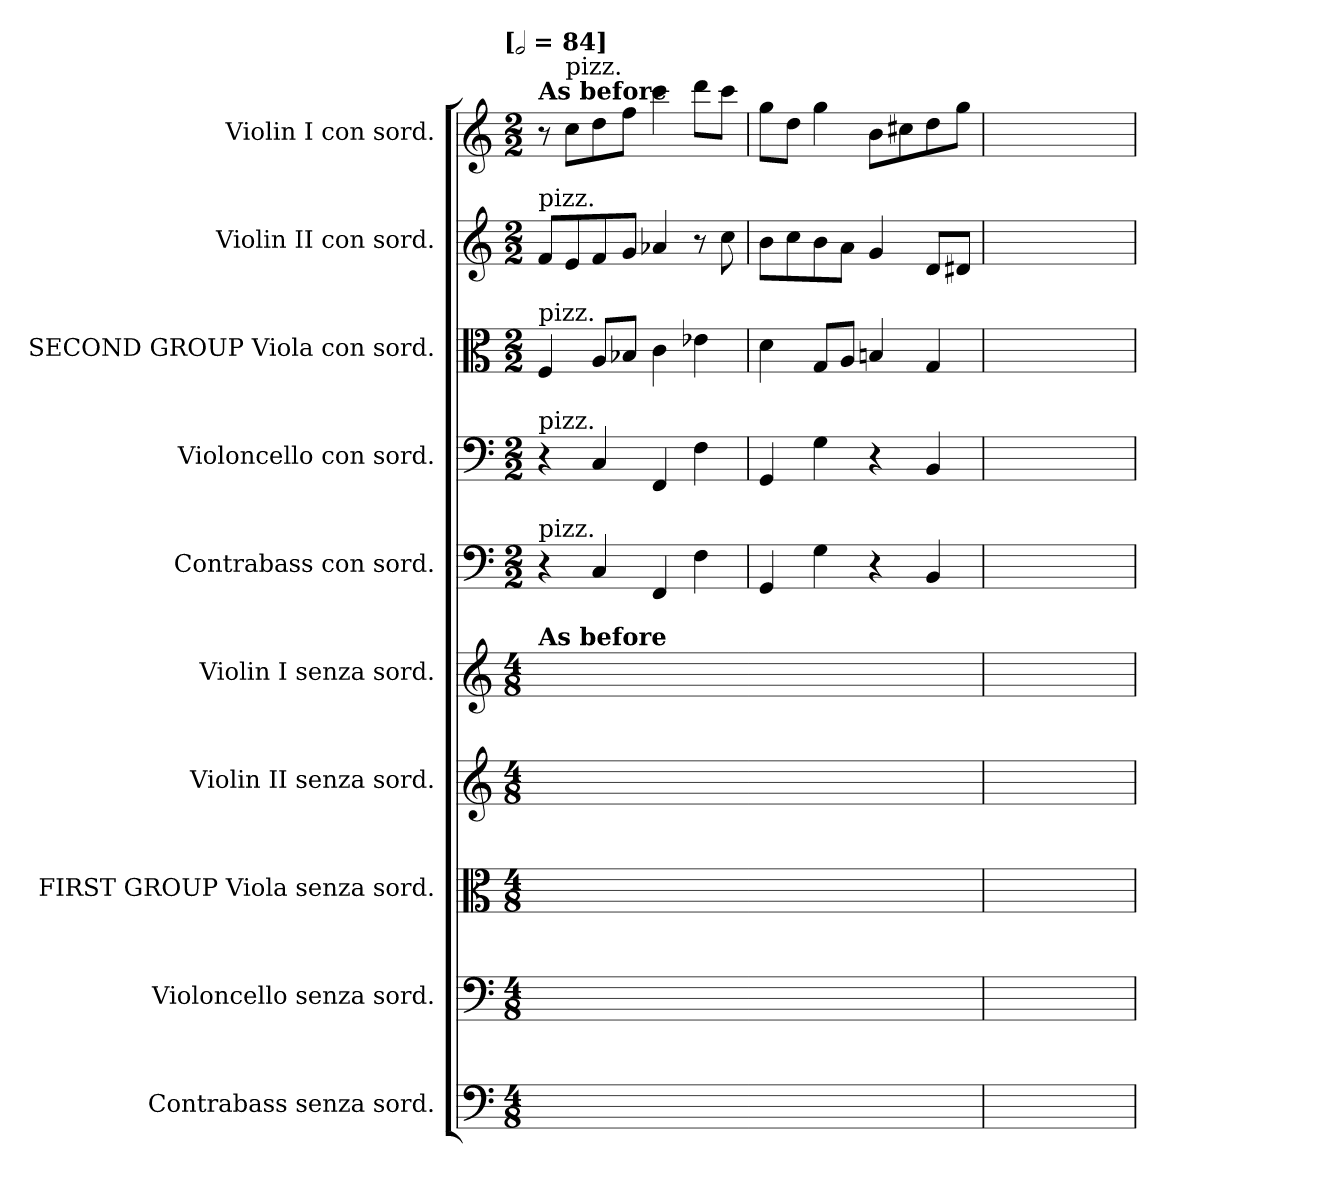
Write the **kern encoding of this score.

**kern	**kern	**kern	**kern	**kern	**kern	**kern	**kern	**kern	**kern
*part10	*part9	*part8	*part7	*part6	*part5	*part4	*part3	*part2	*part1
*staff10	*staff9	*staff8	*staff7	*staff6	*staff5	*staff4	*staff3	*staff2	*staff1
*I"Contrabass senza sord.	*I"Violoncello senza sord.	*I"FIRST GROUP Viola senza sord.	*I"Violin II senza sord.	*I"Violin I senza sord.	*I"Contrabass con sord.	*I"Violoncello con sord.	*I"SECOND GROUP Viola con sord.	*I"Violin II con sord.	*I"Violin I con sord.
*I'Cb.	*I'Vc.	*I'Vla.	*I'Vln. II	*I'Vln. I	*I'Cb.	*I'Vc.	*I'Vla.	*I'Vln. II	*I'Vln. I
*clefF4	*clefF4	*clefC3	*clefG2	*clefG2	*clefF4	*clefF4	*clefC3	*clefG2	*clefG2
*ITrd7c12	*	*	*	*	*ITrd7c12	*	*	*	*
*k[]	*k[]	*k[]	*k[]	*k[]	*k[]	*k[]	*k[]	*k[]	*k[]
*	*C:	*C:	*C:	*C:	*C:	*C:	*C:	*C:	*C:
!!LO:TX:omd:t=[[half] = 84]
*M4/8	*M4/8	*M4/8	*M4/8	*M4/8	*M2/2	*M2/2	*M2/2	*M2/2	*M2/2
*MM168	*MM168	*MM168	*MM168	*MM168	*MM168	*MM168	*MM168	*MM168	*MM168
=1	=1	=1	=1	=1	=1	=1	=1	=1	=1
!	!	!	!	!	!	!	!	!	!LO:TX:a:B:t=As before
!	!	!	!	!	!	!	!	!LO:TX:a:t=pizz.	!
!	!	!	!	!	!	!	!LO:TX:a:t=pizz.	!	!
!	!	!	!	!	!	!LO:TX:a:t=pizz.	!	!	!
!	!	!	!	!	!LO:TX:a:t=pizz.	!	!	!	!
!	!	!	!	!LO:TX:a:B:t=As before	!	!	!	!	!
!	!	!	!	!LO:N:vis=8	!	!	!	!	!
2ryy	1ryy	1ryy	1ryy	2ryy	4r	4r	4F	8fL	8r
!	!	!	!	!	!	!	!	!	!LO:TX:a:t=pizz.
.	.	.	.	.	.	.	.	8e	8ccL
.	.	.	.	.	4CC	4C	8AL	8f	8dd
.	.	.	.	.	.	.	8B-XJ	8gJ	8ffJ
!	!	!	!	!LO:N:vis=16	!	!	!	!	!
2ryy	.	.	.	4ryy	4FFF	4FF	4c	4a-X	4ccc
!	!	!	!	!LO:N:vis=16	!	!	!	!	!
.	.	.	.	4ryy	4FF	4F	4e-X	8r	8dddL
.	.	.	.	.	.	.	.	8cc	8cccJ
=2-	=2-	=2-	=2-	=2-	=2	=2	=2	=2	=2
2ryy	1ryy	1ryy	1ryy	2ryy	4GGG	4GG	4d	8bL	8ggL
.	.	.	.	.	.	.	.	8cc	8ddJ
.	.	.	.	.	4GG	4G	8GL	8b	4gg
.	.	.	.	.	.	.	8AJ	8aJ	.
2ryy	.	.	.	4ryy	4r	4r	4Bn	4g	8bL
.	.	.	.	.	.	.	.	.	8cc#X
!	!	!	!	!LO:N:vis=32	!	!	!	!	!
.	.	.	.	8ryy	4BBB	4BB	4G	8dL	8dd
!	!	!	!	!LO:N:vis=32	!	!	!	!	!
.	.	.	.	8ryy	.	.	.	8d#XJ	8ggJ
=	=	=	=	=	=	=	=	=	=
2ryy	2ryy	2ryy	2ryy	4ryy	1ryy	1ryy	1ryy	1ryy	1ryy
.	.	.	.	2.ryy	.	.	.	.	.
2ryy	2ryy	2ryy	2ryy	.	.	.	.	.	.
=	=	=	=	=	=	=	=	=	=
*-	*-	*-	*-	*-	*-	*-	*-	*-	*-
